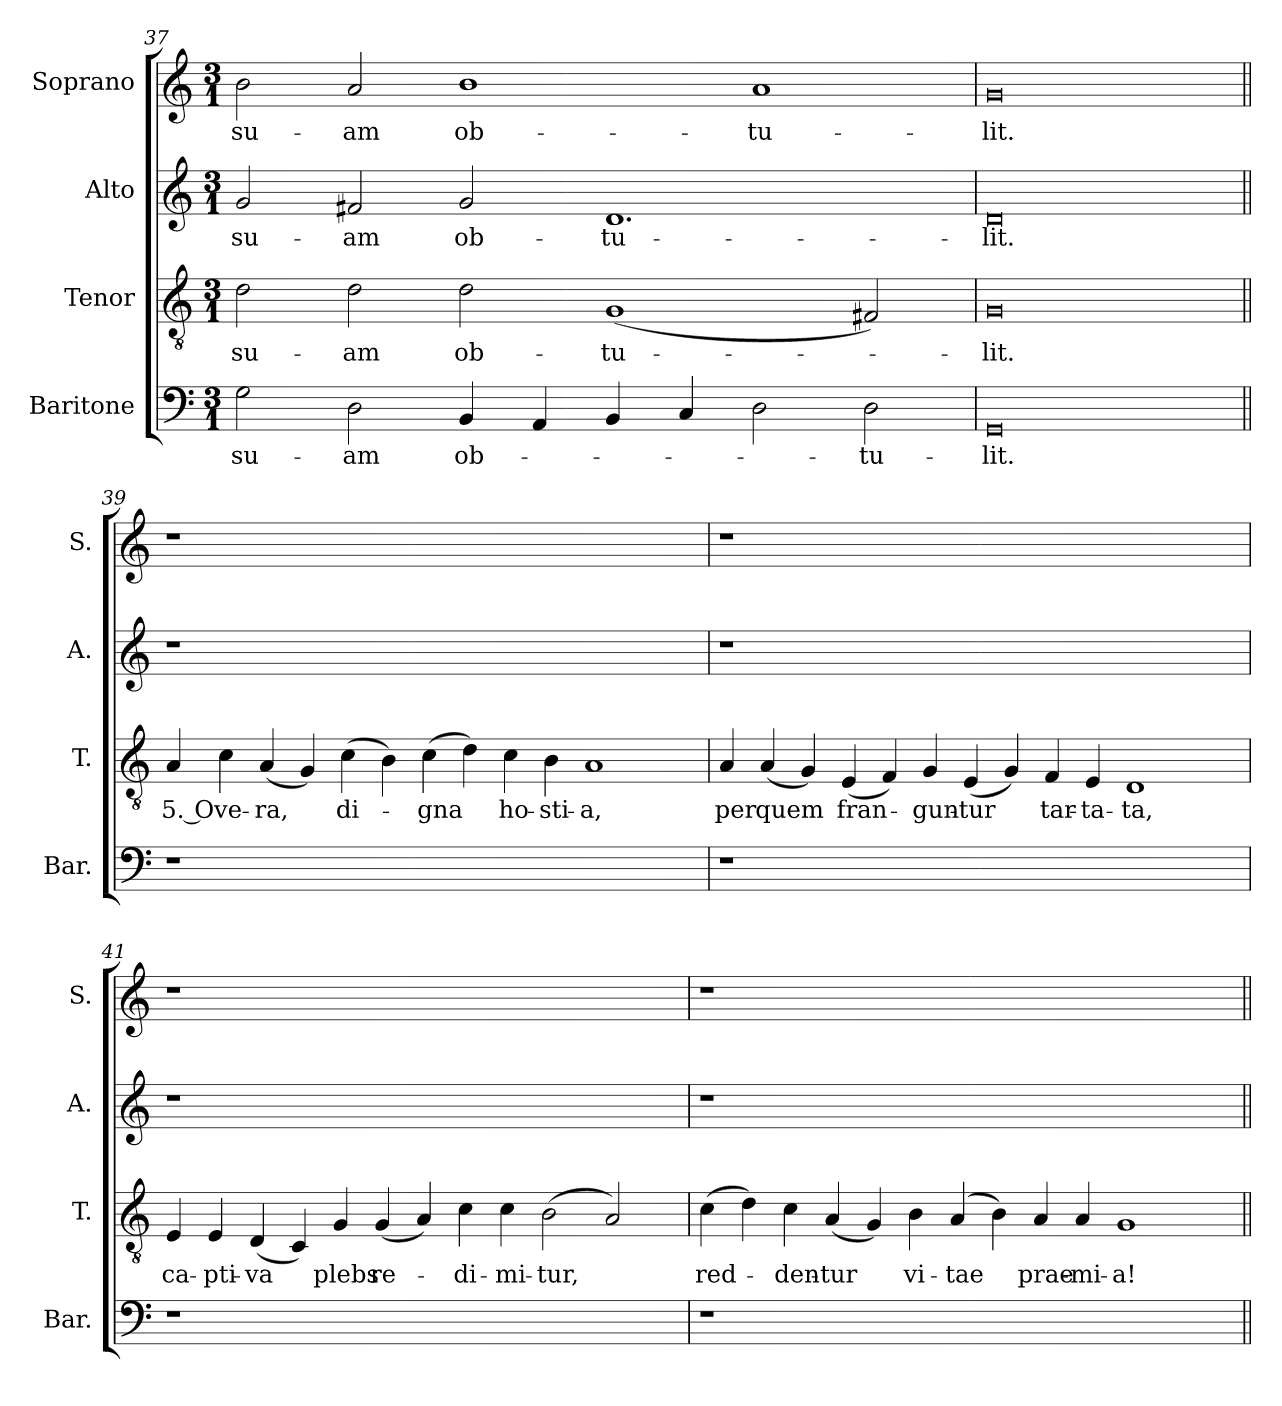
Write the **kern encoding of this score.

**kern	**text	**kern	**text	**kern	**text	**kern	**text
*part4	*part4	*part3	*part3	*part2	*part2	*part1	*part1
*staff4	*staff4	*staff3	*staff3	*staff2	*staff2	*staff1	*staff1
*I"Baritone	*	*I"Tenor	*	*I"Alto	*	*I"Soprano	*
*I'Bar.	*	*I'T.	*	*I'A.	*	*I'S.	*
*clefF4	*	*clefGv2	*	*clefG2	*	*clefG2	*
*	*	*ITrd7c12	*	*	*	*	*
*k[]	*	*k[]	*	*k[]	*	*k[]	*
*C:	*	*C:	*	*C:	*	*C:	*
*M3/1	*	*M3/1	*	*M3/1	*	*M3/1	*
=37	=37	=37	=37	=37	=37	=37	=37
!	!LO:LY:b:color=#000000	!	!	!	!	!	!
!	!	!	!LO:LY:b:color=#000000	!	!	!	!
!	!	!	!	!	!LO:LY:b:color=#000000	!	!
!	!	!	!	!	!	!	!LO:LY:b:color=#000000
2Gi\	su-	2Di\	su-	2gi/	su-	2bi\	su-
!	!LO:LY:b:color=#000000	!	!	!	!	!	!
!	!	!	!LO:LY:b:color=#000000	!	!	!	!
!	!	!	!	!	!LO:LY:b:color=#000000	!	!
!	!	!	!	!	!	!	!LO:LY:b:color=#000000
2Di\	-am	2Di\	-am	2f#Xi/	-am	2ai/	-am
!	!LO:LY:b:color=#000000	!	!	!	!	!	!
!	!	!	!LO:LY:b:color=#000000	!	!	!	!
!	!	!	!	!	!LO:LY:b:color=#000000	!	!
!	!	!	!	!	!	!	!LO:LY:b:color=#000000
4BBi/	ob-	2Di\	ob-	2gi/	ob-	1bi	ob-
4AAi/	.	.	.	.	.	.	.
!	!	!	!LO:LY:b:color=#000000	!	!	!	!
!	!	!	!	!	!LO:LY:b:color=#000000	!	!
4BBi/	.	(1GGi	-tu-	1.di	-tu-	.	.
4Ci/	.	.	.	.	.	.	.
!	!	!	!	!	!	!	!LO:LY:b:color=#000000
2Di\	.	.	.	.	.	1ai	-tu-
!	!LO:LY:b:color=#000000	!	!	!	!	!	!
2Di\	-tu-	2FF#Xi/)	.	.	.	.	.
=38	=38	=38	=38	=38	=38	=38	=38
!	!LO:LY:b:color=#000000	!	!	!	!	!	!
!	!	!	!LO:LY:b:color=#000000	!	!	!	!
!	!	!	!	!	!LO:LY:b:color=#000000	!	!
!	!	!	!	!	!	!	!LO:LY:b:color=#000000
0GGi	-lit.	0GGi	-lit.	0di	-lit.	0gi	-lit.
!!LO:LB:g=z
=39||	=39||	=39||	=39||	=39||	=39||	=39||	=39||
!LO:N:vis=1	!	!	!	!	!	!	!
*	*	*MM136	*	*	*	*MM136	*
!	!	!	!LO:LY:b:color=#000000	!LO:N:vis=1	!	!LO:N:vis=1	!
0.r	.	4AAi/	5. O	0.r	.	0.r	.
!	!	!	!LO:LY:b:color=#000000	!	!	!	!
.	.	4Ci\	ve-	.	.	.	.
!	!	!	!LO:LY:b:color=#000000	!	!	!	!
.	.	(4AAi/	-ra,	.	.	.	.
.	.	4GGi/)	.	.	.	.	.
!	!	!	!LO:LY:b:color=#000000	!	!	!	!
.	.	(4Ci\	di-	.	.	.	.
.	.	4BBi\)	.	.	.	.	.
!	!	!	!LO:LY:b:color=#000000	!	!	!	!
.	.	(4Ci\	-gna	.	.	.	.
.	.	4Di\)	.	.	.	.	.
!	!	!	!LO:LY:b:color=#000000	!	!	!	!
.	.	4Ci\	ho-	.	.	.	.
!	!	!	!LO:LY:b:color=#000000	!	!	!	!
.	.	4BBi\	-sti-	.	.	.	.
!	!	!	!LO:LY:b:color=#000000	!	!	!	!
.	.	1AAi	-a,	.	.	.	.
2ryy	.	.	.	2ryy	.	2ryy	.
=40	=40	=40	=40	=40	=40	=40	=40
!LO:N:vis=1	!	!	!	!	!	!	!
!	!	!	!LO:LY:b:color=#000000	!LO:N:vis=1	!	!LO:N:vis=1	!
0.r	.	4AAi/	per	0.r	.	0.r	.
!	!	!	!LO:LY:b:color=#000000	!	!	!	!
.	.	(4AAi/	quem	.	.	.	.
.	.	4GGi/)	.	.	.	.	.
!	!	!	!LO:LY:b:color=#000000	!	!	!	!
.	.	(4EEi/	fran-	.	.	.	.
.	.	4FFi/)	.	.	.	.	.
!	!	!	!LO:LY:b:color=#000000	!	!	!	!
.	.	4GGi/	-gun-	.	.	.	.
!	!	!	!LO:LY:b:color=#000000	!	!	!	!
.	.	(4EEi/	-tur	.	.	.	.
.	.	4GGi/)	.	.	.	.	.
!	!	!	!LO:LY:b:color=#000000	!	!	!	!
.	.	4FFi/	tar-	.	.	.	.
!	!	!	!LO:LY:b:color=#000000	!	!	!	!
.	.	4EEi/	-ta-	.	.	.	.
!	!	!	!LO:LY:b:color=#000000	!	!	!	!
.	.	1DDi	-ta,	.	.	.	.
2ryy	.	.	.	2ryy	.	2ryy	.
=41	=41	=41	=41	=41	=41	=41	=41
!LO:N:vis=1	!	!	!	!	!	!	!
!	!	!	!LO:LY:b:color=#000000	!LO:N:vis=1	!	!LO:N:vis=1	!
0.r	.	4EEi/	ca-	0.r	.	0.r	.
!	!	!	!LO:LY:b:color=#000000	!	!	!	!
.	.	4EEi/	-pti-	.	.	.	.
!	!	!	!LO:LY:b:color=#000000	!	!	!	!
.	.	(4DDi/	-va	.	.	.	.
.	.	4CCi/)	.	.	.	.	.
!	!	!	!LO:LY:b:color=#000000	!	!	!	!
.	.	4GGi/	plebs	.	.	.	.
!	!	!	!LO:LY:b:color=#000000	!	!	!	!
.	.	(4GGi/	re-	.	.	.	.
.	.	4AAi/)	.	.	.	.	.
!	!	!	!LO:LY:b:color=#000000	!	!	!	!
.	.	4Ci\	-di-	.	.	.	.
!	!	!	!LO:LY:b:color=#000000	!	!	!	!
.	.	4Ci\	-mi-	.	.	.	.
!	!	!	!LO:LY:b:color=#000000	!	!	!	!
.	.	(2BBi\	-tur,	.	.	.	.
.	.	2AAi/)	.	.	.	.	.
4ryy	.	.	.	4ryy	.	4ryy	.
!!LO:LB:g=z
=42	=42	=42	=42	=42	=42	=42	=42
!LO:N:vis=1	!	!	!	!	!	!	!
!	!	!	!LO:LY:b:color=#000000	!LO:N:vis=1	!	!LO:N:vis=1	!
0.r	.	(4Ci\	red-	0.r	.	0.r	.
.	.	4Di\)	.	.	.	.	.
!	!	!	!LO:LY:b:color=#000000	!	!	!	!
.	.	4Ci\	-den-	.	.	.	.
!	!	!	!LO:LY:b:color=#000000	!	!	!	!
.	.	(4AAi/	-tur	.	.	.	.
.	.	4GGi/)	.	.	.	.	.
!	!	!	!LO:LY:b:color=#000000	!	!	!	!
.	.	4BBi\	vi-	.	.	.	.
!	!	!	!LO:LY:b:color=#000000	!	!	!	!
.	.	(4AAi/	-tae	.	.	.	.
.	.	4BBi\)	.	.	.	.	.
!	!	!	!LO:LY:b:color=#000000	!	!	!	!
.	.	4AAi/	prae-	.	.	.	.
!	!	!	!LO:LY:b:color=#000000	!	!	!	!
.	.	4AAi/	-mi-	.	.	.	.
!	!	!	!LO:LY:b:color=#000000	!	!	!	!
.	.	1GGi	-a!	.	.	.	.
2ryy	.	.	.	2ryy	.	2ryy	.
=||	=||	=||	=||	=||	=||	=||	=||
*-	*-	*-	*-	*-	*-	*-	*-
